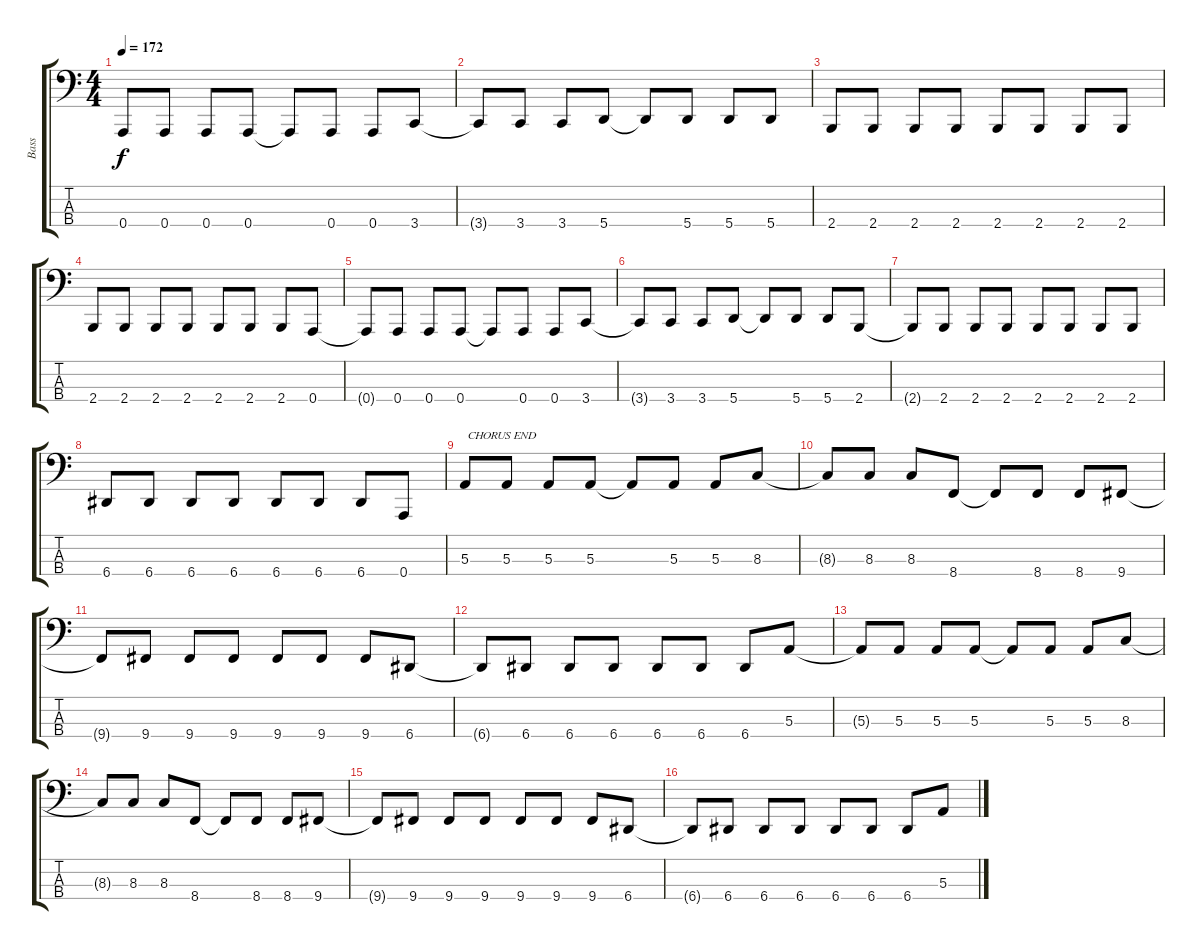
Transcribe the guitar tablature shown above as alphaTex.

\track ("Bass" "Bass") {instrument electricbasspick}
\staff {score tabs}
\tuning (D2 A1 E1 A0) {hide}
\ts (4 4)
\tempo 172
\clef f4
\ks c
0.4.8{dy f} 0.4.8 0.4.8 0.4.8 0.4{t}.8 0.4.8 0.4.8 3.4.8 |
3.4{t}.8 3.4.8 3.4.8 5.4.8 5.4{t}.8 5.4.8 5.4.8 5.4.8 |
2.4.8 2.4.8 2.4.8 2.4.8 2.4.8 2.4.8 2.4.8 2.4.8 |
2.4.8 2.4.8 2.4.8 2.4.8 2.4.8 2.4.8 2.4.8 0.4.8 |
0.4{t}.8 0.4.8 0.4.8 0.4.8 0.4{t}.8 0.4.8 0.4.8 3.4.8 |
3.4{t}.8 3.4.8 3.4.8 5.4.8 5.4{t}.8 5.4.8 5.4.8 2.4.8 |
2.4{t}.8 2.4.8 2.4.8 2.4.8 2.4.8 2.4.8 2.4.8 2.4.8 |
6.4.8 6.4.8 6.4.8 6.4.8 6.4.8 6.4.8 6.4.8 0.4.8 |
5.3.8{txt " CHORUS END"} 5.3.8 5.3.8 5.3.8 5.3{t}.8 5.3.8 5.3.8 8.3.8 |
8.3{t}.8 8.3.8 8.3.8 8.4.8 8.4{t}.8 8.4.8 8.4.8 9.4.8 |
9.4{t}.8 9.4.8 9.4.8 9.4.8 9.4.8 9.4.8 9.4.8 6.4.8 |
6.4{t}.8 6.4.8 6.4.8 6.4.8 6.4.8 6.4.8 6.4.8 5.3.8 |
5.3{t}.8 5.3.8 5.3.8 5.3.8 5.3{t}.8 5.3.8 5.3.8 8.3.8 |
8.3{t}.8 8.3.8 8.3.8 8.4.8 8.4{t}.8 8.4.8 8.4.8 9.4.8 |
9.4{t}.8 9.4.8 9.4.8 9.4.8 9.4.8 9.4.8 9.4.8 6.4.8 |
6.4{t}.8 6.4.8 6.4.8 6.4.8 6.4.8 6.4.8 6.4.8 5.3.8
